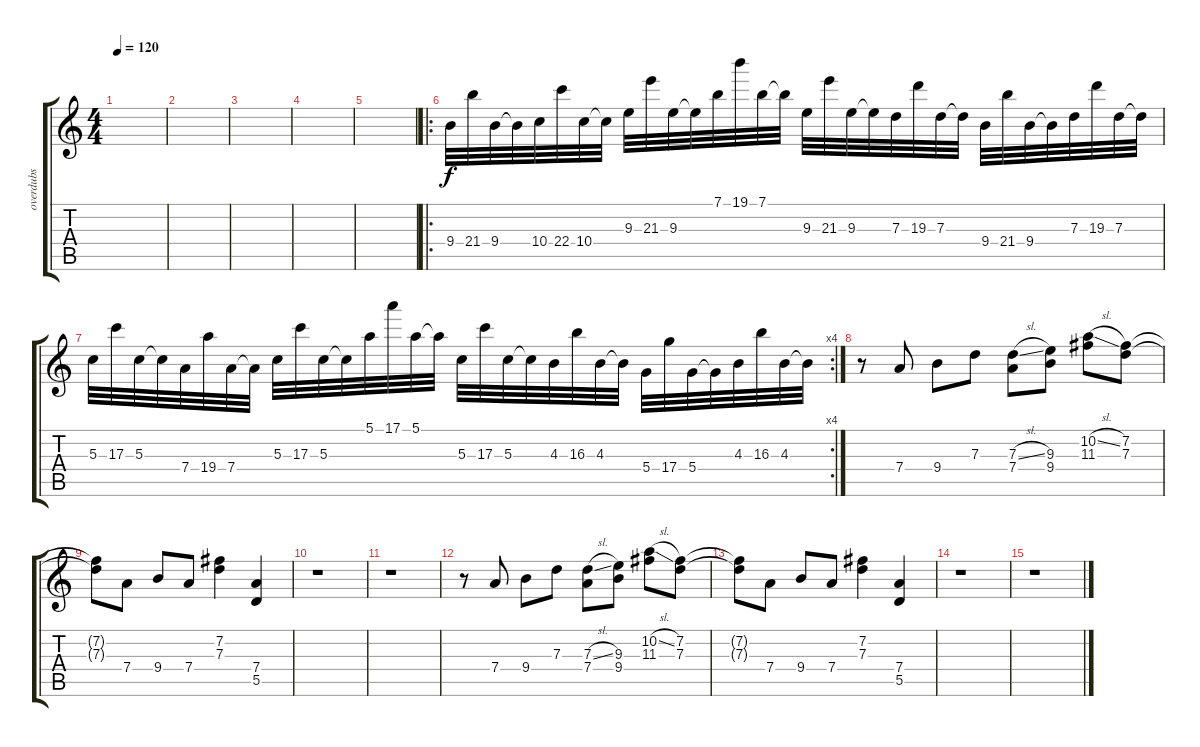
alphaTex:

\track ("overdubs" "overdubs") {instrument overdrivenguitar}
\staff {score tabs}
\tuning (E4 B3 G3 D3 A2 E2) {hide}
\ts (4 4)
\tempo 120
\clef g2
\ks c
|
|
|
|
|
\ro
9.4.32{balance 15} 21.4.32 9.4.32 9.4{t}.32 10.4.32 22.4.32 10.4.32 10.4{t}.32 9.3.32 21.3.32 9.3.32 9.3{t}.32 7.1.32 19.1.32 7.1.32 7.1{t}.32 9.3.32 21.3.32 9.3.32 9.3{t}.32 7.3.32 19.3.32 7.3.32 7.3{t}.32 9.4.32 21.4.32 9.4.32 9.4{t}.32 7.3.32 19.3.32 7.3.32 7.3{t}.32 |
\rc 4
5.3.32 17.3.32 5.3.32 5.3{t}.32 7.4.32 19.4.32 7.4.32 7.4{t}.32 5.3.32 17.3.32 5.3.32 5.3{t}.32 5.1.32 17.1.32 5.1.32 5.1{t}.32 5.3.32 17.3.32 5.3.32 5.3{t}.32 4.3.32 16.3.32 4.3.32 4.3{t}.32 5.4.32 17.4.32 5.4.32 5.4{t}.32 4.3.32 16.3.32 4.3.32 4.3{t}.32 |
r.8 7.4.8{volume 5 balance 15} 9.4.8 7.3.8 (7.3{sl} 7.4).8 (9.3 9.4).8 (10.2{sl} 11.3).8 (7.2 7.3).8 |
(7.2{t} 7.3{t}).8 7.4.8 9.4.8 7.4.8 (7.2 7.3).4 (7.4 5.5).4 |
r.1 |
r.1 |
r.8 7.4.8{volume 5 balance 15} 9.4.8 7.3.8 (7.3{sl} 7.4).8 (9.3 9.4).8 (10.2{sl} 11.3).8 (7.2 7.3).8 |
(7.2{t} 7.3{t}).8 7.4.8 9.4.8 7.4.8 (7.2 7.3).4 (7.4 5.5).4 |
r.1 |
r.1
